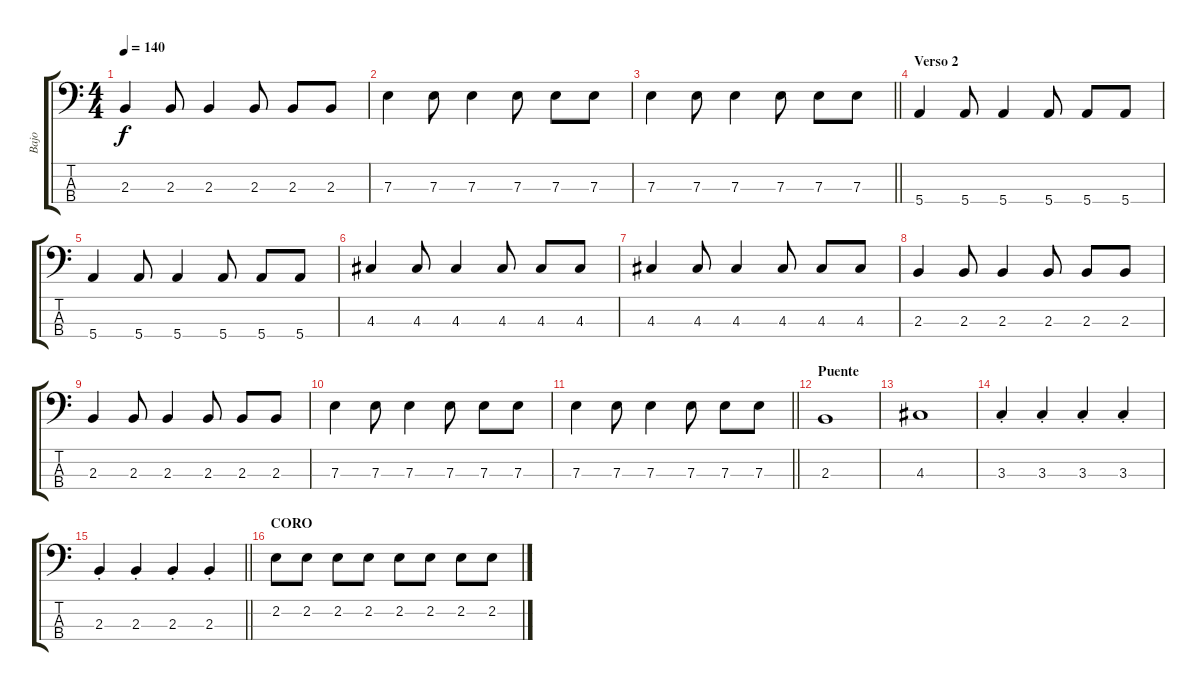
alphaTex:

\track ("Bajo" "Bajo") {instrument electricbassfinger}
\staff {score tabs}
\tuning (G2 D2 A1 E1) {hide}
\ts (4 4)
\tempo 140
\clef f4
\ks c
2.3.4{dy f} 2.3.8 2.3.4 2.3.8 2.3.8 2.3.8 |
7.3.4 7.3.8 7.3.4 7.3.8 7.3.8 7.3.8 |
\barLineRight lightlight
7.3.4 7.3.8 7.3.4 7.3.8 7.3.8 7.3.8 |
\section ("" "Verso 2")
5.4.4 5.4.8 5.4.4 5.4.8 5.4.8 5.4.8 |
5.4.4 5.4.8 5.4.4 5.4.8 5.4.8 5.4.8 |
4.3.4 4.3.8 4.3.4 4.3.8 4.3.8 4.3.8 |
4.3.4 4.3.8 4.3.4 4.3.8 4.3.8 4.3.8 |
2.3.4 2.3.8 2.3.4 2.3.8 2.3.8 2.3.8 |
2.3.4 2.3.8 2.3.4 2.3.8 2.3.8 2.3.8 |
7.3.4 7.3.8 7.3.4 7.3.8 7.3.8 7.3.8 |
\barLineRight lightlight
7.3.4 7.3.8 7.3.4 7.3.8 7.3.8 7.3.8 |
\section ("" "Puente")
2.3.1 |
4.3.1 |
3.3{st}.4 3.3{st}.4 3.3{st}.4 3.3{st}.4 |
\barLineRight lightlight
2.3{st}.4 2.3{st}.4 2.3{st}.4 2.3{st}.4 |
\section ("" "CORO")
2.2.8 2.2.8 2.2.8 2.2.8 2.2.8 2.2.8 2.2.8 2.2.8
